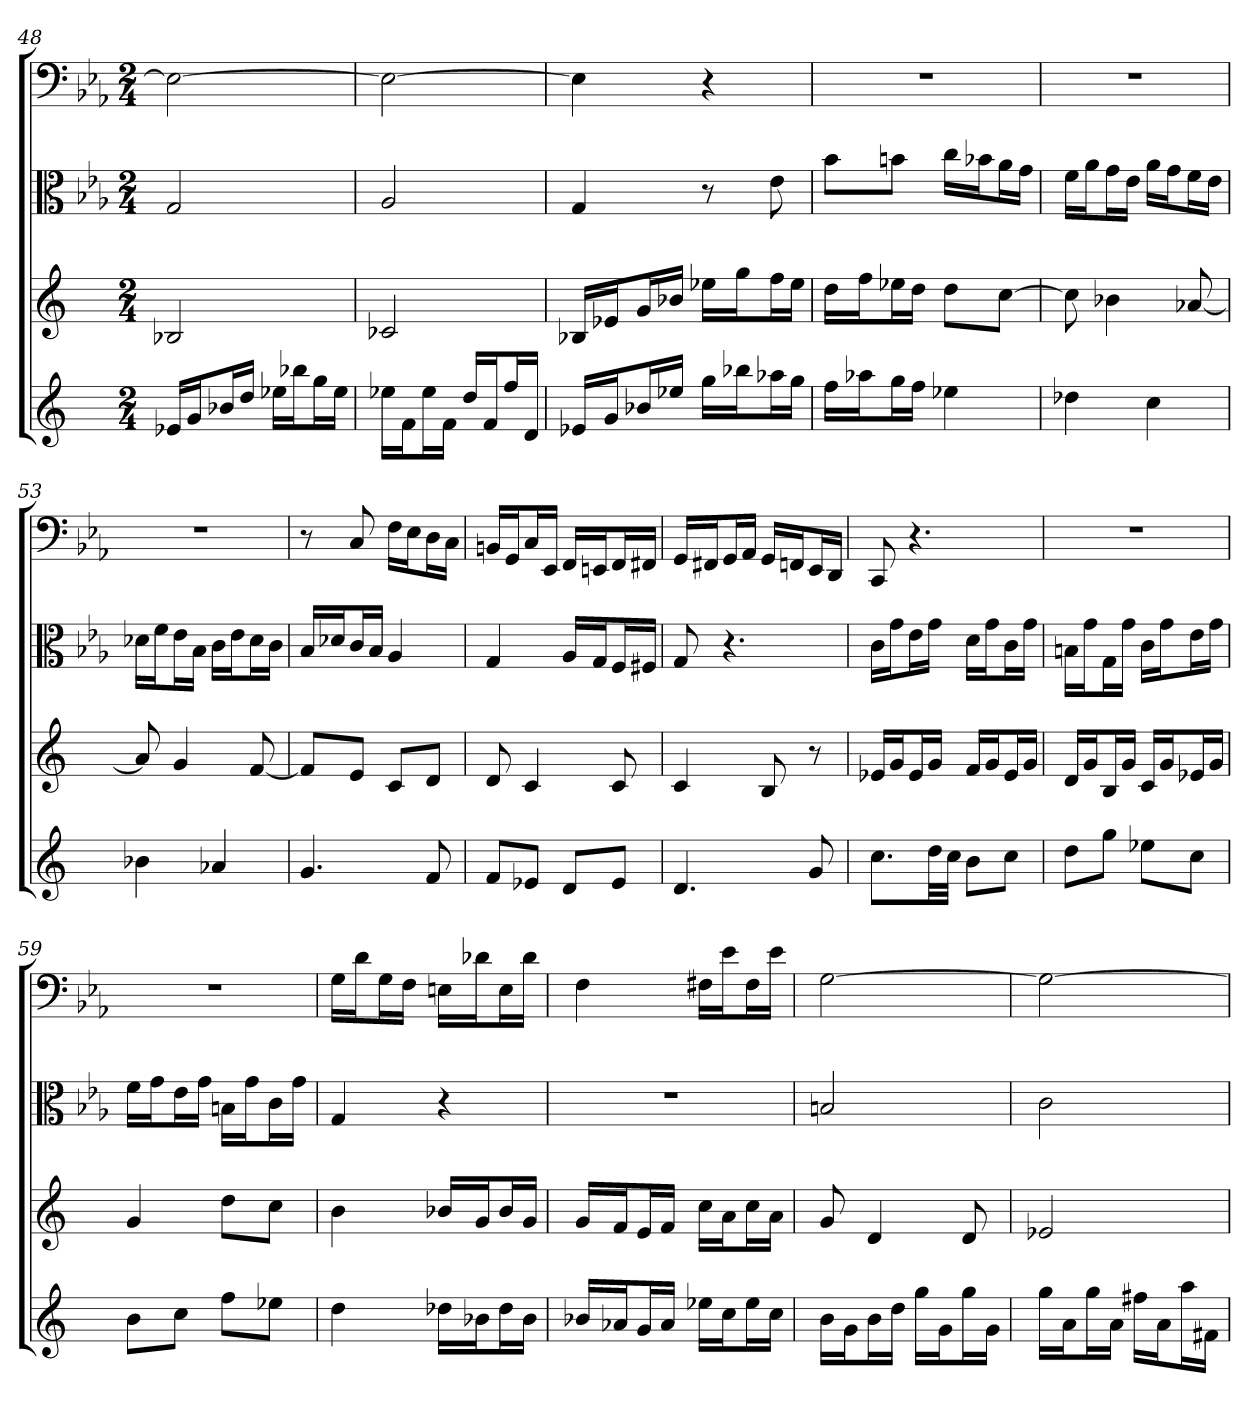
**kern	**kern	**kern	**kern
*part4	*part3	*part2	*part1
*staff4	*staff3	*staff2	*staff1
*	*	*clefC3	*clefF4
*k[]	*k[]	*k[b-e-a-]	*k[b-e-a-]
*M2/4	*M2/4	*M2/4	*M2/4
=48	=48	=48	=48
16e-XLL	2B-X	2G	2E-_
16gJ	.	.	.
16b-XL	.	.	.
16ddJJ	.	.	.
16ee-XLL	.	.	.
16bb-XJ	.	.	.
16ggL	.	.	.
16ee-JJ	.	.	.
=49	=49	=49	=49
16ee-XLL	2c-X	2A-	2E-_
16fJ	.	.	.
16ee-L	.	.	.
16fJJ	.	.	.
16ddLL	.	.	.
16fJ	.	.	.
16ffL	.	.	.
16dJJ	.	.	.
=50	=50	=50	=50
16e-XLL	16B-XLL	4G	4E-]
16gJ	16e-XJ	.	.
16b-XL	16gL	.	.
16ee-XJJ	16b-XJJ	.	.
16ggLL	16ee-XLL	8r	4r
16bb-XJ	16ggJ	.	.
16aa-XL	16ffL	8e-	.
16ggJJ	16ee-JJ	.	.
=51	=51	=51	=51
16ffLL	16ddLL	8b-\L	2r
16aa-XJ	16ffJ	.	.
16ggL	16ee-XL	8bn\J	.
16ffJJ	16ddJJ	.	.
4ee-X	8ddL	16cc\LL	.
.	.	16b-X\J	.
.	[8ccJ	16a-\L	.
.	.	16g\JJ	.
=52	=52	=52	=52
4dd-X	8cc]	16f\LL	2r
.	.	16a-\J	.
.	4b-X	16g\L	.
.	.	16e-\JJ	.
4cc	.	16a-\LL	.
.	.	16g\J	.
.	[8a-X	16f\L	.
.	.	16e-\JJ	.
=53	=53	=53	=53
4b-X	8a-]	16d-X\LL	2r
.	.	16f\J	.
.	4g	16e-\L	.
.	.	16B-\JJ	.
4a-X	.	16c\LL	.
.	.	16e-\J	.
.	[8f	16d-\L	.
.	.	16c\JJ	.
=54	=54	=54	=54
4.g	8fL]	16B-/LL	8r
.	.	16d-X/J	.
.	8eJ	16c/L	8C
.	.	16B-/JJ	.
.	8cL	4A-	16F\LL
.	.	.	16E-\J
8f	8dJ	.	16D\L
.	.	.	16C\JJ
=55	=55	=55	=55
8fL	8d	4G	16BBn/LL
.	.	.	16GG/J
8e-XJ	4c	.	16C/L
.	.	.	16EE-/JJ
8dL	.	16A-/LL	16FF/LL
.	.	16G/J	16EEn/J
8e-J	8c	16F/L	16FF/L
.	.	16F#X/JJ	16FF#X/JJ
=56	=56	=56	=56
4.d	4c	8G	16GG/LL
.	.	.	16FF#X/J
.	.	4.r	16GG/L
.	.	.	16AA-/JJ
.	8B	.	16GG/LL
.	.	.	16FFn/J
8g	8r	.	16EE-/L
.	.	.	16DD/JJ
=57	=57	=57	=57
8.ccL	16e-XLL	16c\LL	8CC
.	16gJ	16g\J	.
.	16e-L	16e-\L	4.r
32ddLL	16gJJ	16g\JJ	.
32ccJJJ	.	.	.
8bL	16fLL	16d\LL	.
.	16gJ	16g\J	.
8ccJ	16e-L	16c\L	.
.	16gJJ	16g\JJ	.
=58	=58	=58	=58
8ddL	16dLL	16Bn\LL	2r
.	16gJ	16g\J	.
8ggJ	16BL	16G\L	.
.	16gJJ	16g\JJ	.
8ee-XL	16cLL	16c\LL	.
.	16gJ	16g\J	.
8ccJ	16e-XL	16e-\L	.
.	16gJJ	16g\JJ	.
=59	=59	=59	=59
8bL	4g	16f\LL	2r
.	.	16g\J	.
8ccJ	.	16e-\L	.
.	.	16g\JJ	.
8ffL	8ddL	16Bn\LL	.
.	.	16g\J	.
8ee-XJ	8ccJ	16c\L	.
.	.	16g\JJ	.
=60	=60	=60	=60
4dd	4b	4G	16G\LL
.	.	.	16d\J
.	.	.	16G\L
.	.	.	16F\JJ
16dd-XLL	16b-XLL	4r	16En\LL
16b-XJ	16gJ	.	16d-X\J
16dd-L	16b-L	.	16E\L
16b-JJ	16gJJ	.	16d-\JJ
=61	=61	=61	=61
16b-XLL	16gLL	2r	4F
16a-XJ	16fJ	.	.
16gL	16eL	.	.
16a-JJ	16fJJ	.	.
16ee-XLL	16ccLL	.	16F#X\LL
16ccJ	16aJ	.	16e-\J
16ee-L	16ccL	.	16F#\L
16ccJJ	16aJJ	.	16e-\JJ
=62	=62	=62	=62
16bLL	8g	2Bn	[2G
16gJ	.	.	.
16bL	4d	.	.
16ddJJ	.	.	.
16ggLL	.	.	.
16gJ	.	.	.
16ggL	8d	.	.
16gJJ	.	.	.
=63	=63	=63	=63
16ggLL	2e-X	2c	2G_
16aJ	.	.	.
16ggL	.	.	.
16aJJ	.	.	.
16ff#XLL	.	.	.
16aJ	.	.	.
16aaL	.	.	.
16f#XJJ	.	.	.
=	=	=	=
*-	*-	*-	*-
